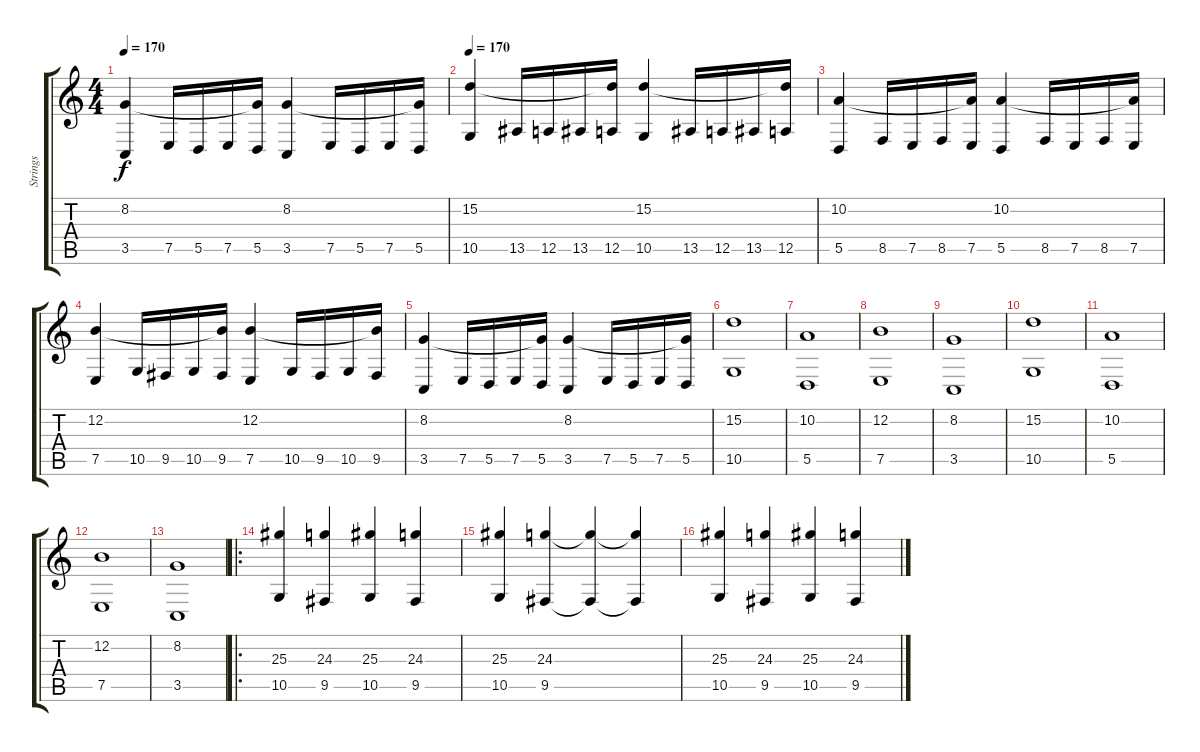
\track ("Strings" "Strings") {instrument stringensemble1}
\staff {score tabs}
\tuning (E4 B3 G3 D3 A2 E2) {hide}
\ts (4 4)
\tempo 170
\clef g2
\ks c
(8.2 3.5).4{dy f} 7.5.16 5.5.16 7.5.16 (8.2{t} 5.5).16 (8.2 3.5).4 7.5.16 5.5.16 7.5.16 (8.2{t} 5.5).16 |
\tempo 170
(15.2 10.5).4 13.5.16 12.5.16 13.5.16 (15.2{t} 12.5).16 (15.2 10.5).4 13.5.16 12.5.16 13.5.16 (15.2{t} 12.5).16 |
(10.2 5.5).4 8.5.16 7.5.16 8.5.16 (10.2{t} 7.5).16 (10.2 5.5).4 8.5.16 7.5.16 8.5.16 (10.2{t} 7.5).16 |
(12.2 7.5).4 10.5.16 9.5.16 10.5.16 (12.2{t} 9.5).16 (12.2 7.5).4 10.5.16 9.5.16 10.5.16 (12.2{t} 9.5).16 |
(8.2 3.5).4 7.5.16 5.5.16 7.5.16 (8.2{t} 5.5).16 (8.2 3.5).4 7.5.16 5.5.16 7.5.16 (8.2{t} 5.5).16 |
(15.2 10.5).1 |
(10.2 5.5).1 |
(12.2 7.5).1 |
(8.2 3.5).1 |
(15.2 10.5).1 |
(10.2 5.5).1 |
(12.2 7.5).1 |
(8.2 3.5).1 |
\ro
(25.3 10.5).4 (24.3 9.5).4 (25.3 10.5).4 (24.3 9.5).4 |
(25.3 10.5).4 (24.3 9.5).4 (24.3{t} 9.5{t}).4 (24.3{t} 9.5{t}).4 |
(25.3 10.5).4 (24.3 9.5).4 (25.3 10.5).4 (24.3 9.5).4
